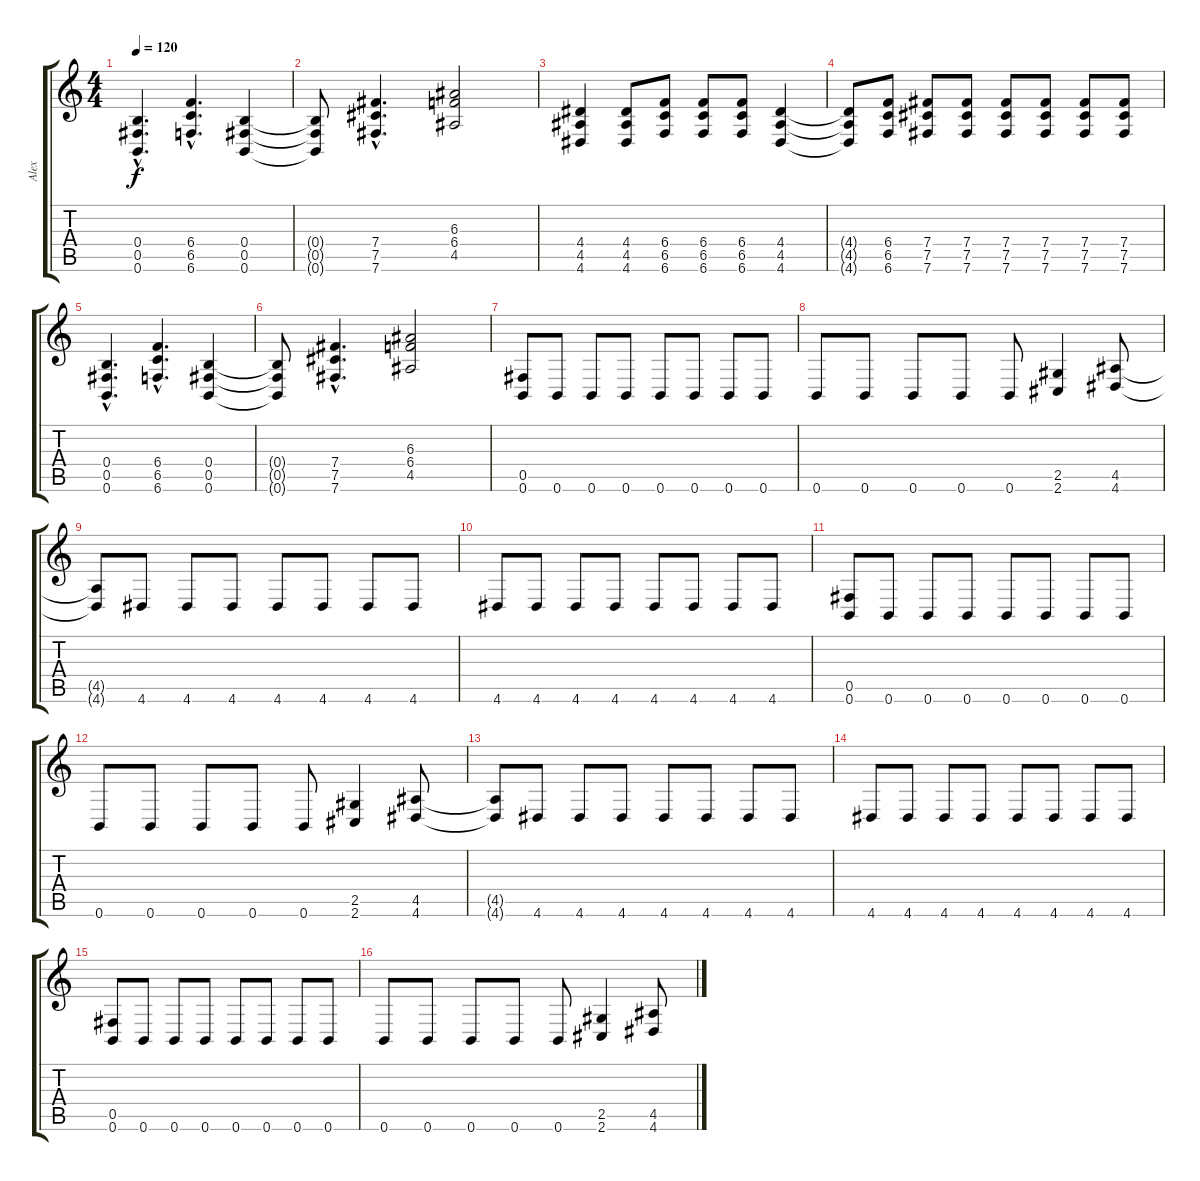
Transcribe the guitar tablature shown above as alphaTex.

\track ("Alex" "Alex") {instrument distortionguitar}
\staff {score tabs}
\tuning (Db4 Ab3 E3 B2 Gb2 B1) {hide}
\ts (4 4)
\tempo 120
\clef g2
\ks c
(0.4{hac} 0.5{hac} 0.6{hac}).4{d dy f} (6.4{hac} 6.5{hac} 6.6{hac}).4{d} (0.4 0.5 0.6).4 |
(0.4{t} 0.5{t} 0.6{t}).8 (7.4{hac} 7.5{hac} 7.6{hac}).4{d} (6.3 6.4 4.5).2 |
(4.4 4.5 4.6).4 (4.4 4.5 4.6).8 (6.4 6.5 6.6).8 (6.4 6.5 6.6).8 (6.4 6.5 6.6).8 (4.4 4.5 4.6).4 |
(4.4{t} 4.5{t} 4.6{t}).8 (6.4 6.5 6.6).8 (7.4 7.5 7.6).8 (7.4 7.5 7.6).8 (7.4 7.5 7.6).8 (7.4 7.5 7.6).8 (7.4 7.5 7.6).8 (7.4 7.5 7.6).8 |
(0.4{hac} 0.5{hac} 0.6{hac}).4{d} (6.4{hac} 6.5{hac} 6.6{hac}).4{d} (0.4 0.5 0.6).4 |
(0.4{t} 0.5{t} 0.6{t}).8 (7.4{hac} 7.5{hac} 7.6{hac}).4{d} (6.3 6.4 4.5).2 |
(0.5 0.6).8 0.6.8 0.6.8 0.6.8 0.6.8 0.6.8 0.6.8 0.6.8 |
0.6.8 0.6.8 0.6.8 0.6.8 0.6.8 (2.5 2.6).4 (4.5 4.6).8 |
(4.5{t} 4.6{t}).8 4.6.8 4.6.8 4.6.8 4.6.8 4.6.8 4.6.8 4.6.8 |
4.6.8 4.6.8 4.6.8 4.6.8 4.6.8 4.6.8 4.6.8 4.6.8 |
(0.5 0.6).8 0.6.8 0.6.8 0.6.8 0.6.8 0.6.8 0.6.8 0.6.8 |
0.6.8 0.6.8 0.6.8 0.6.8 0.6.8 (2.5 2.6).4 (4.5 4.6).8 |
(4.5{t} 4.6{t}).8 4.6.8 4.6.8 4.6.8 4.6.8 4.6.8 4.6.8 4.6.8 |
4.6.8 4.6.8 4.6.8 4.6.8 4.6.8 4.6.8 4.6.8 4.6.8 |
(0.5 0.6).8 0.6.8 0.6.8 0.6.8 0.6.8 0.6.8 0.6.8 0.6.8 |
0.6.8 0.6.8 0.6.8 0.6.8 0.6.8 (2.5 2.6).4 (4.5 4.6).8
